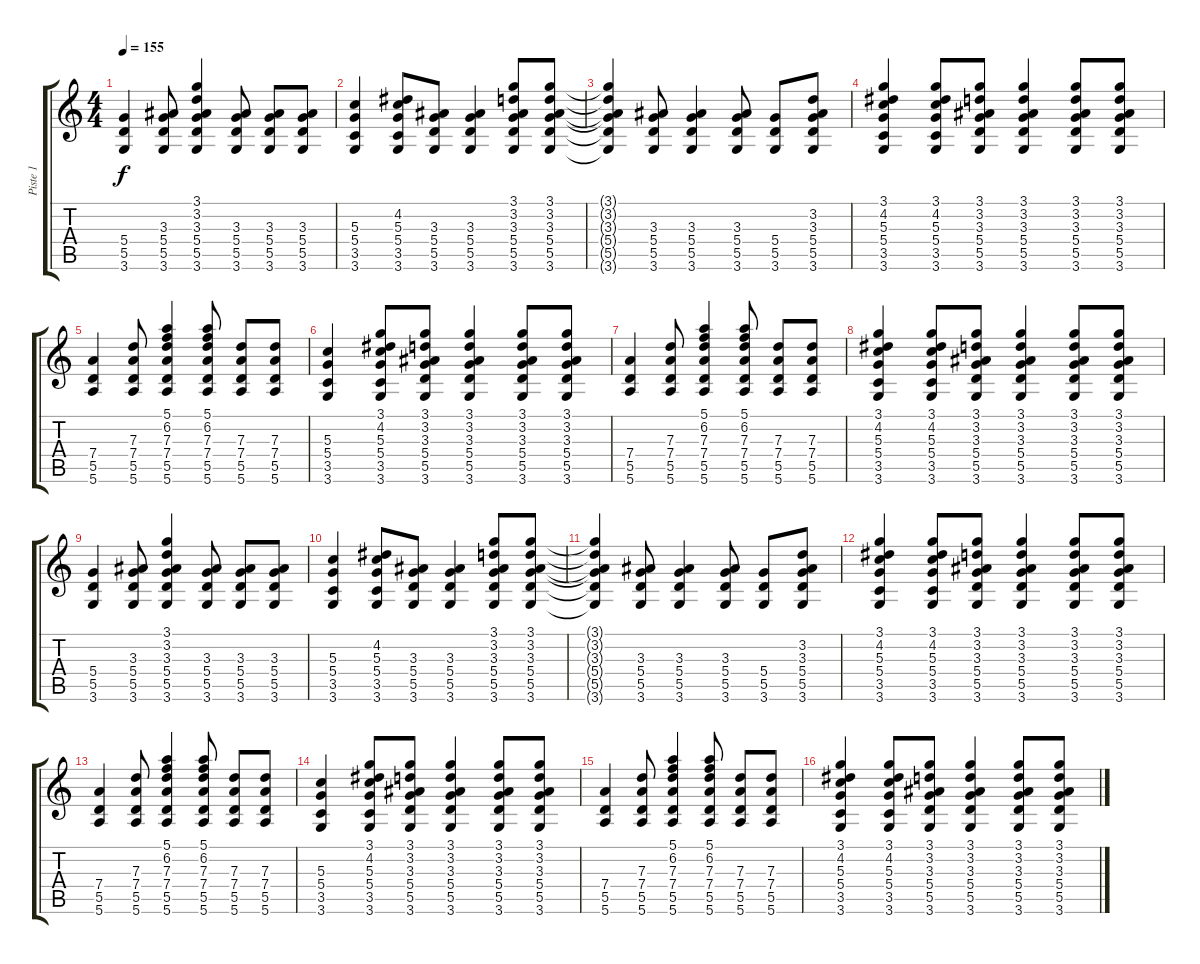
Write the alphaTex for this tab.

\track ("Piste 1" "Piste 1") {instrument acousticguitarsteel}
\staff {score tabs}
\tuning (E4 B3 G3 D3 A2 E2) {hide}
\ts (4 4)
\tempo 155
\clef g2
\ks c
(5.4 5.5 3.6).4{dy f} (3.3 5.4 5.5 3.6).8 (3.1 3.2 3.3 5.4 5.5 3.6).4 (3.3 5.4 5.5 3.6).8 (3.3 5.4 5.5 3.6).8 (3.3 5.4 5.5 3.6).8 |
(5.3 5.4 3.5 3.6).4 (4.2 5.3 5.4 3.5 3.6).8 (3.3 5.4 5.5 3.6).8 (3.3 5.4 5.5 3.6).4 (3.1 3.2 3.3 5.4 5.5 3.6).8 (3.1 3.2 3.3 5.4 5.5 3.6).8 |
(3.1{t} 3.2{t} 3.3{t} 5.4{t} 5.5{t} 3.6{t}).4 (3.3 5.4 5.5 3.6).8 (3.3 5.4 5.5 3.6).4 (3.3 5.4 5.5 3.6).8 (5.4 5.5 3.6).8 (3.2 3.3 5.4 5.5 3.6).8 |
(3.1 4.2 5.3 5.4 3.5 3.6).4 (3.1 4.2 5.3 5.4 3.5 3.6).8 (3.1 3.2 3.3 5.4 5.5 3.6).8 (3.1 3.2 3.3 5.4 5.5 3.6).4 (3.1 3.2 3.3 5.4 5.5 3.6).8 (3.1 3.2 3.3 5.4 5.5 3.6).8 |
(7.4 5.5 5.6).4 (7.3 7.4 5.5 5.6).8 (5.1 6.2 7.3 7.4 5.5 5.6).4 (5.1 6.2 7.3 7.4 5.5 5.6).8 (7.3 7.4 5.5 5.6).8 (7.3 7.4 5.5 5.6).8 |
(5.3 5.4 3.5 3.6).4 (3.1 4.2 5.3 5.4 3.5 3.6).8 (3.1 3.2 3.3 5.4 5.5 3.6).8 (3.1 3.2 3.3 5.4 5.5 3.6).4 (3.1 3.2 3.3 5.4 5.5 3.6).8 (3.1 3.2 3.3 5.4 5.5 3.6).8 |
(7.4 5.5 5.6).4 (7.3 7.4 5.5 5.6).8 (5.1 6.2 7.3 7.4 5.5 5.6).4 (5.1 6.2 7.3 7.4 5.5 5.6).8 (7.3 7.4 5.5 5.6).8 (7.3 7.4 5.5 5.6).8 |
(3.1 4.2 5.3 5.4 3.5 3.6).4 (3.1 4.2 5.3 5.4 3.5 3.6).8 (3.1 3.2 3.3 5.4 5.5 3.6).8 (3.1 3.2 3.3 5.4 5.5 3.6).4 (3.1 3.2 3.3 5.4 5.5 3.6).8 (3.1 3.2 3.3 5.4 5.5 3.6).8 |
(5.4 5.5 3.6).4 (3.3 5.4 5.5 3.6).8 (3.1 3.2 3.3 5.4 5.5 3.6).4 (3.3 5.4 5.5 3.6).8 (3.3 5.4 5.5 3.6).8 (3.3 5.4 5.5 3.6).8 |
(5.3 5.4 3.5 3.6).4 (4.2 5.3 5.4 3.5 3.6).8 (3.3 5.4 5.5 3.6).8 (3.3 5.4 5.5 3.6).4 (3.1 3.2 3.3 5.4 5.5 3.6).8 (3.1 3.2 3.3 5.4 5.5 3.6).8 |
(3.1{t} 3.2{t} 3.3{t} 5.4{t} 5.5{t} 3.6{t}).4 (3.3 5.4 5.5 3.6).8 (3.3 5.4 5.5 3.6).4 (3.3 5.4 5.5 3.6).8 (5.4 5.5 3.6).8 (3.2 3.3 5.4 5.5 3.6).8 |
(3.1 4.2 5.3 5.4 3.5 3.6).4 (3.1 4.2 5.3 5.4 3.5 3.6).8 (3.1 3.2 3.3 5.4 5.5 3.6).8 (3.1 3.2 3.3 5.4 5.5 3.6).4 (3.1 3.2 3.3 5.4 5.5 3.6).8 (3.1 3.2 3.3 5.4 5.5 3.6).8 |
(7.4 5.5 5.6).4 (7.3 7.4 5.5 5.6).8 (5.1 6.2 7.3 7.4 5.5 5.6).4 (5.1 6.2 7.3 7.4 5.5 5.6).8 (7.3 7.4 5.5 5.6).8 (7.3 7.4 5.5 5.6).8 |
(5.3 5.4 3.5 3.6).4 (3.1 4.2 5.3 5.4 3.5 3.6).8 (3.1 3.2 3.3 5.4 5.5 3.6).8 (3.1 3.2 3.3 5.4 5.5 3.6).4 (3.1 3.2 3.3 5.4 5.5 3.6).8 (3.1 3.2 3.3 5.4 5.5 3.6).8 |
(7.4 5.5 5.6).4 (7.3 7.4 5.5 5.6).8 (5.1 6.2 7.3 7.4 5.5 5.6).4 (5.1 6.2 7.3 7.4 5.5 5.6).8 (7.3 7.4 5.5 5.6).8 (7.3 7.4 5.5 5.6).8 |
(3.1 4.2 5.3 5.4 3.5 3.6).4 (3.1 4.2 5.3 5.4 3.5 3.6).8 (3.1 3.2 3.3 5.4 5.5 3.6).8 (3.1 3.2 3.3 5.4 5.5 3.6).4 (3.1 3.2 3.3 5.4 5.5 3.6).8 (3.1 3.2 3.3 5.4 5.5 3.6).8
